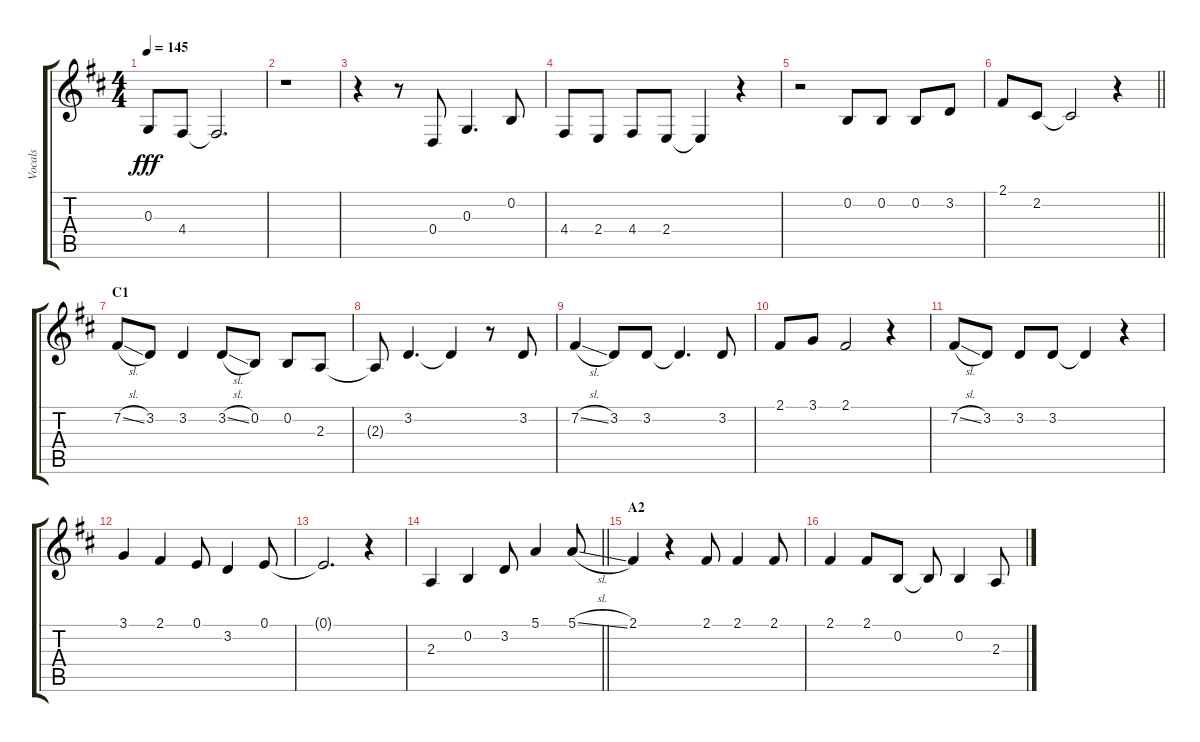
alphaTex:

\track ("Vocals" "Vocals") {instrument voiceoohs}
\staff {score tabs}
\tuning (E4 B3 G3 D3 A2 E2) {hide}
\ts (4 4)
\tempo 145
\clef g2
\ks d
0.3.8{dy fff} 4.4.8 4.4{t}.2{d} |
r.1 |
r.4 r.8 0.4.8 0.3.4{d} 0.2.8 |
4.4.8 2.4.8 4.4.8 2.4.8 2.4{t}.4 r.4 |
r.2 0.2.8 0.2.8 0.2.8 3.2.8 |
\barLineRight lightlight
2.1.8 2.2.8 2.2{t}.2 r.4 |
\section ("" "C1")
7.2{sl}.8 3.2.8 3.2.4 3.2{sl}.8 0.2.8 0.2.8 2.3.8 |
2.3{t}.8 3.2.4{d} 3.2{t}.4 r.8 3.2.8 |
7.2{sl}.4 3.2.8 3.2.8 3.2{t}.4{d} 3.2.8 |
2.1.8 3.1.8 2.1.2 r.4 |
7.2{sl}.8 3.2.8 3.2.8 3.2.8 3.2{t}.4 r.4 |
3.1.4 2.1.4 0.1.8 3.2.4 0.1.8 |
0.1{t}.2{d} r.4 |
\barLineRight lightlight
2.3.4 0.2.4 3.2.8 5.1.4 5.1{sl}.8 |
\section ("" "A2")
2.1.4 r.4 2.1.8 2.1.4 2.1.8 |
2.1.4 2.1.8 0.2.8 0.2{t}.8 0.2.4 2.3.8
